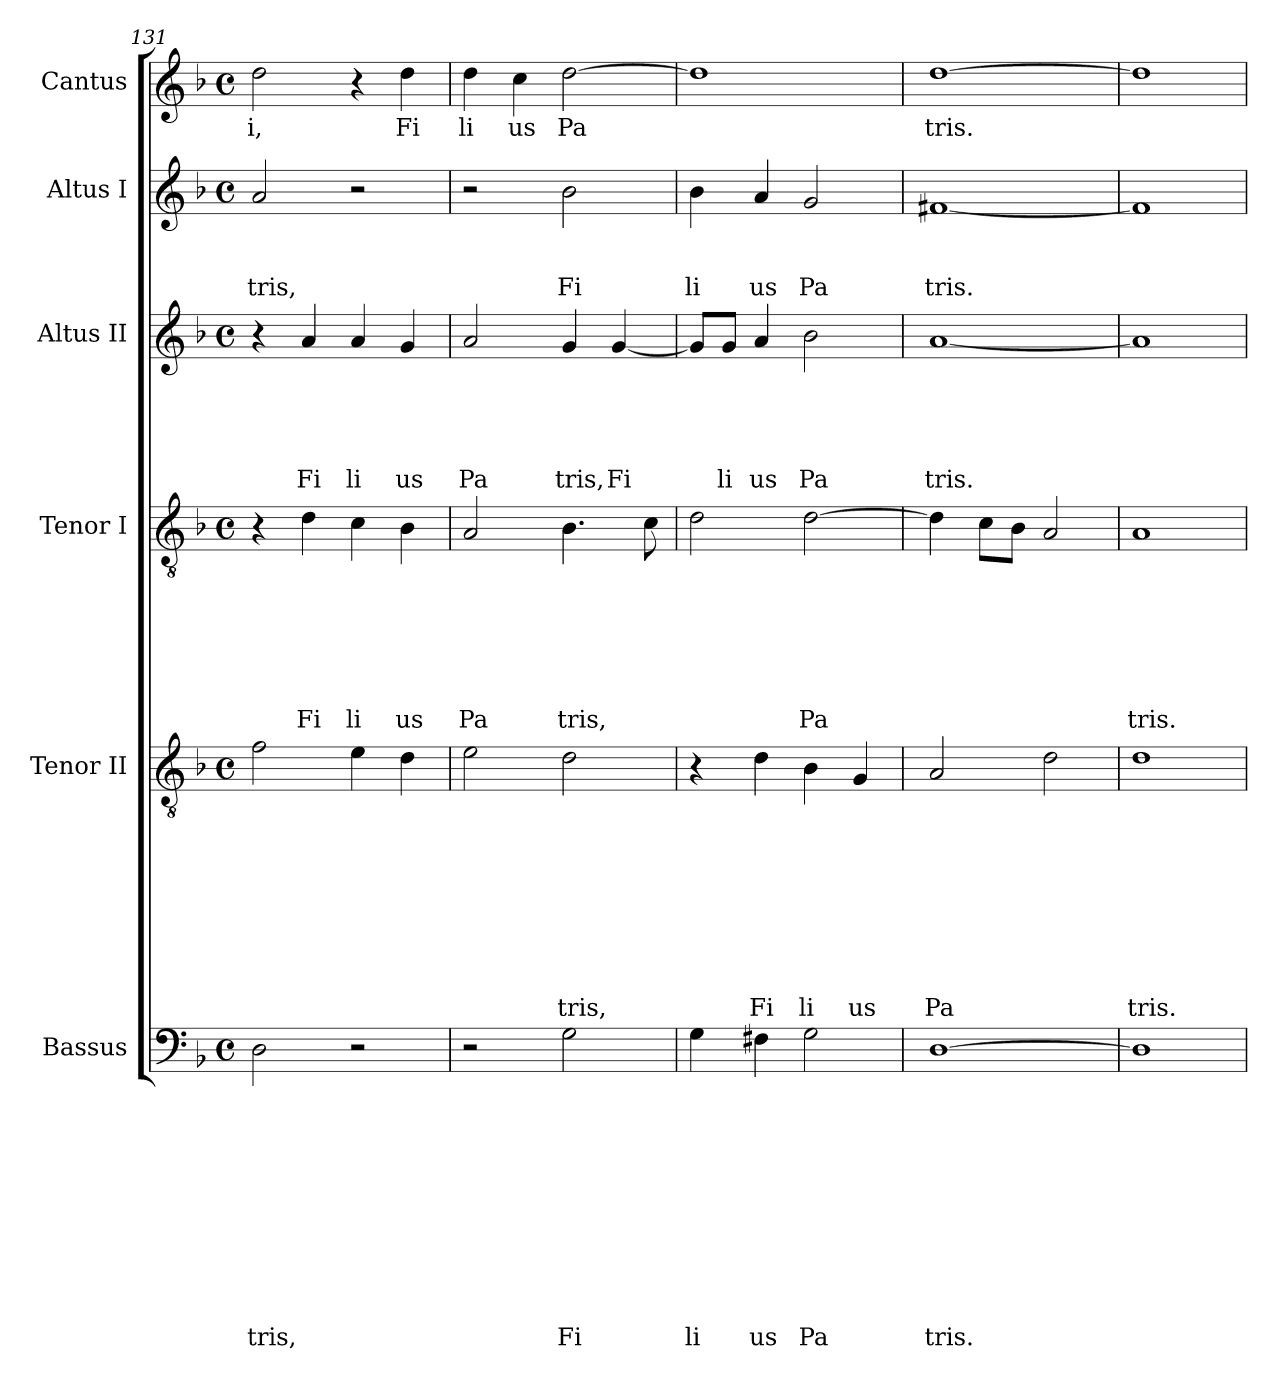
**kern	**text	**text	**text	**text	**text	**text	**text	**text	**text	**text	**text	**kern	**text	**text	**text	**text	**text	**text	**text	**text	**text	**kern	**text	**text	**text	**text	**text	**text	**text	**kern	**text	**text	**text	**text	**text	**kern	**text	**text	**text	**kern	**text
*part6	*part6	*part6	*part6	*part6	*part6	*part6	*part6	*part6	*part6	*part6	*part6	*part5	*part5	*part5	*part5	*part5	*part5	*part5	*part5	*part5	*part5	*part4	*part4	*part4	*part4	*part4	*part4	*part4	*part4	*part3	*part3	*part3	*part3	*part3	*part3	*part2	*part2	*part2	*part2	*part1	*part1
*staff6	*staff6	*staff6	*staff6	*staff6	*staff6	*staff6	*staff6	*staff6	*staff6	*staff6	*staff6	*staff5	*staff5	*staff5	*staff5	*staff5	*staff5	*staff5	*staff5	*staff5	*staff5	*staff4	*staff4	*staff4	*staff4	*staff4	*staff4	*staff4	*staff4	*staff3	*staff3	*staff3	*staff3	*staff3	*staff3	*staff2	*staff2	*staff2	*staff2	*staff1	*staff1
*I"Bassus	*	*	*	*	*	*	*	*	*	*	*	*I"Tenor II	*	*	*	*	*	*	*	*	*	*I"Tenor I	*	*	*	*	*	*	*	*I"Altus II	*	*	*	*	*	*I"Altus I	*	*	*	*I"Cantus	*
*I'Bassus	*	*	*	*	*	*	*	*	*	*	*	*I'Tenor II	*	*	*	*	*	*	*	*	*	*I'Tenor I	*	*	*	*	*	*	*	*I'Altus II	*	*	*	*	*	*I'Altus I	*	*	*	*I'Cantus	*
*clefF4	*	*	*	*	*	*	*	*	*	*	*	*clefGv2	*	*	*	*	*	*	*	*	*	*clefGv2	*	*	*	*	*	*	*	*clefG2	*	*	*	*	*	*clefG2	*	*	*	*clefG2	*
*k[b-]	*	*	*	*	*	*	*	*	*	*	*	*k[b-]	*	*	*	*	*	*	*	*	*	*k[b-]	*	*	*	*	*	*	*	*k[b-]	*	*	*	*	*	*k[b-]	*	*	*	*k[b-]	*
*F:	*	*	*	*	*	*	*	*	*	*	*	*F:	*	*	*	*	*	*	*	*	*	*F:	*	*	*	*	*	*	*	*F:	*	*	*	*	*	*F:	*	*	*	*F:	*
*M4/4	*	*	*	*	*	*	*	*	*	*	*	*M4/4	*	*	*	*	*	*	*	*	*	*M4/4	*	*	*	*	*	*	*	*M4/4	*	*	*	*	*	*M4/4	*	*	*	*M4/4	*
*met(c)	*	*	*	*	*	*	*	*	*	*	*	*met(c)	*	*	*	*	*	*	*	*	*	*met(c)	*	*	*	*	*	*	*	*met(c)	*	*	*	*	*	*met(c)	*	*	*	*met(c)	*
=131	=131	=131	=131	=131	=131	=131	=131	=131	=131	=131	=131	=131	=131	=131	=131	=131	=131	=131	=131	=131	=131	=131	=131	=131	=131	=131	=131	=131	=131	=131	=131	=131	=131	=131	=131	=131	=131	=131	=131	=131	=131
!	!	!	!	!	!	!	!	!	!	!	!LO:LY:b	!	!	!	!	!	!	!	!	!	!	!	!	!	!	!	!	!	!	!	!	!	!	!	!	!	!	!	!LO:LY:b	!	!LO:LY:b
2D\	.	.	.	.	.	.	.	.	.	.	tris,	2f\	.	.	.	.	.	.	.	.	.	4r	.	.	.	.	.	.	.	4r	.	.	.	.	.	2a/	.	.	tris,	2dd\	i,
!	!	!	!	!	!	!	!	!	!	!	!	!	!	!	!	!	!	!	!	!	!	!	!	!	!	!	!	!	!LO:LY:b	!	!	!	!	!	!LO:LY:b	!	!	!	!	!	!
.	.	.	.	.	.	.	.	.	.	.	.	.	.	.	.	.	.	.	.	.	.	4d\	.	.	.	.	.	.	Fi	4a/	.	.	.	.	Fi	.	.	.	.	.	.
!	!	!	!	!	!	!	!	!	!	!	!	!	!	!	!	!	!	!	!	!	!	!	!	!	!	!	!	!	!LO:LY:b	!	!	!	!	!	!LO:LY:b	!	!	!	!	!	!
2r	.	.	.	.	.	.	.	.	.	.	.	4e\	.	.	.	.	.	.	.	.	.	4c\	.	.	.	.	.	.	li	4a/	.	.	.	.	li	2r	.	.	.	4r	.
!	!	!	!	!	!	!	!	!	!	!	!	!	!	!	!	!	!	!	!	!	!	!	!	!	!	!	!	!	!LO:LY:b	!	!	!	!	!	!LO:LY:b	!	!	!	!	!	!LO:LY:b
.	.	.	.	.	.	.	.	.	.	.	.	4d\	.	.	.	.	.	.	.	.	.	4B-\	.	.	.	.	.	.	us	4g/	.	.	.	.	us	.	.	.	.	4dd\	Fi
=132	=132	=132	=132	=132	=132	=132	=132	=132	=132	=132	=132	=132	=132	=132	=132	=132	=132	=132	=132	=132	=132	=132	=132	=132	=132	=132	=132	=132	=132	=132	=132	=132	=132	=132	=132	=132	=132	=132	=132	=132	=132
!	!	!	!	!	!	!	!	!	!	!	!	!	!	!	!	!	!	!	!	!	!	!	!	!	!	!	!	!	!LO:LY:b	!	!	!	!	!	!LO:LY:b	!	!	!	!	!	!LO:LY:b
2r	.	.	.	.	.	.	.	.	.	.	.	2e\	.	.	.	.	.	.	.	.	.	2A/	.	.	.	.	.	.	Pa	2a/	.	.	.	.	Pa	2r	.	.	.	4dd\	li
!	!	!	!	!	!	!	!	!	!	!	!	!	!	!	!	!	!	!	!	!	!	!	!	!	!	!	!	!	!	!	!	!	!	!	!	!	!	!	!	!	!LO:LY:b
.	.	.	.	.	.	.	.	.	.	.	.	.	.	.	.	.	.	.	.	.	.	.	.	.	.	.	.	.	.	.	.	.	.	.	.	.	.	.	.	4cc\	us
!	!	!	!	!	!	!	!	!	!	!	!LO:LY:b	!	!	!	!	!	!	!	!	!	!LO:LY:b	!	!	!	!	!	!	!	!LO:LY:b	!	!	!	!	!	!LO:LY:b	!	!	!	!LO:LY:b	!	!LO:LY:b
2G\	.	.	.	.	.	.	.	.	.	.	Fi	2d\	.	.	.	.	.	.	.	.	tris,	4.B-\	.	.	.	.	.	.	tris,	4g/	.	.	.	.	tris,	2b-\	.	.	Fi	[>2dd\	Pa
!	!	!	!	!	!	!	!	!	!	!	!	!	!	!	!	!	!	!	!	!	!	!	!	!	!	!	!	!	!	!	!	!	!	!	!LO:LY:b	!	!	!	!	!	!
.	.	.	.	.	.	.	.	.	.	.	.	.	.	.	.	.	.	.	.	.	.	.	.	.	.	.	.	.	.	[<4g/	.	.	.	.	Fi	.	.	.	.	.	.
.	.	.	.	.	.	.	.	.	.	.	.	.	.	.	.	.	.	.	.	.	.	8c\	.	.	.	.	.	.	.	.	.	.	.	.	.	.	.	.	.	.	.
=133	=133	=133	=133	=133	=133	=133	=133	=133	=133	=133	=133	=133	=133	=133	=133	=133	=133	=133	=133	=133	=133	=133	=133	=133	=133	=133	=133	=133	=133	=133	=133	=133	=133	=133	=133	=133	=133	=133	=133	=133	=133
!	!	!	!	!	!	!	!	!	!	!	!LO:LY:b	!	!	!	!	!	!	!	!	!	!	!	!	!	!	!	!	!	!	!	!	!	!	!	!	!	!	!	!LO:LY:b	!	!
4G\	.	.	.	.	.	.	.	.	.	.	li	4r	.	.	.	.	.	.	.	.	.	2d\	.	.	.	.	.	.	.	8g/L]	.	.	.	.	.	4b-\	.	.	li	1dd]	.
!	!	!	!	!	!	!	!	!	!	!	!	!	!	!	!	!	!	!	!	!	!	!	!	!	!	!	!	!	!	!	!	!	!	!	!LO:LY:b	!	!	!	!	!	!
.	.	.	.	.	.	.	.	.	.	.	.	.	.	.	.	.	.	.	.	.	.	.	.	.	.	.	.	.	.	8g/J	.	.	.	.	li	.	.	.	.	.	.
!	!	!	!	!	!	!	!	!	!	!	!LO:LY:b	!	!	!	!	!	!	!	!	!	!LO:LY:b	!	!	!	!	!	!	!	!	!	!	!	!	!	!LO:LY:b	!	!	!	!LO:LY:b	!	!
4F#X\	.	.	.	.	.	.	.	.	.	.	us	4d\	.	.	.	.	.	.	.	.	Fi	.	.	.	.	.	.	.	.	4a/	.	.	.	.	us	4a/	.	.	us	.	.
!	!	!	!	!	!	!	!	!	!	!	!LO:LY:b	!	!	!	!	!	!	!	!	!	!LO:LY:b	!	!	!	!	!	!	!	!LO:LY:b	!	!	!	!	!	!LO:LY:b	!	!	!	!LO:LY:b	!	!
2G\	.	.	.	.	.	.	.	.	.	.	Pa	4B-\	.	.	.	.	.	.	.	.	li	[>2d\	.	.	.	.	.	.	Pa	2b-\	.	.	.	.	Pa	2g/	.	.	Pa	.	.
!	!	!	!	!	!	!	!	!	!	!	!	!	!	!	!	!	!	!	!	!	!LO:LY:b	!	!	!	!	!	!	!	!	!	!	!	!	!	!	!	!	!	!	!	!
.	.	.	.	.	.	.	.	.	.	.	.	4G/	.	.	.	.	.	.	.	.	us	.	.	.	.	.	.	.	.	.	.	.	.	.	.	.	.	.	.	.	.
=134	=134	=134	=134	=134	=134	=134	=134	=134	=134	=134	=134	=134	=134	=134	=134	=134	=134	=134	=134	=134	=134	=134	=134	=134	=134	=134	=134	=134	=134	=134	=134	=134	=134	=134	=134	=134	=134	=134	=134	=134	=134
!	!	!	!	!	!	!	!	!	!	!	!LO:LY:b	!	!	!	!	!	!	!	!	!	!LO:LY:b	!	!	!	!	!	!	!	!	!	!	!	!	!	!LO:LY:b	!	!	!	!LO:LY:b	!	!LO:LY:b
[>1D	.	.	.	.	.	.	.	.	.	.	tris.	2A/	.	.	.	.	.	.	.	.	Pa	4d\]	.	.	.	.	.	.	.	[<1a	.	.	.	.	tris.	[<1f#X	.	.	tris.	[>1dd	tris.
.	.	.	.	.	.	.	.	.	.	.	.	.	.	.	.	.	.	.	.	.	.	8c\L	.	.	.	.	.	.	.	.	.	.	.	.	.	.	.	.	.	.	.
.	.	.	.	.	.	.	.	.	.	.	.	.	.	.	.	.	.	.	.	.	.	8B-\J	.	.	.	.	.	.	.	.	.	.	.	.	.	.	.	.	.	.	.
.	.	.	.	.	.	.	.	.	.	.	.	2d\	.	.	.	.	.	.	.	.	.	2A/	.	.	.	.	.	.	.	.	.	.	.	.	.	.	.	.	.	.	.
=135	=135	=135	=135	=135	=135	=135	=135	=135	=135	=135	=135	=135	=135	=135	=135	=135	=135	=135	=135	=135	=135	=135	=135	=135	=135	=135	=135	=135	=135	=135	=135	=135	=135	=135	=135	=135	=135	=135	=135	=135	=135
!	!	!	!	!	!	!	!	!	!	!	!	!	!	!	!	!	!	!	!	!	!LO:LY:b	!	!	!	!	!	!	!	!LO:LY:b	!	!	!	!	!	!	!	!	!	!	!	!
1D]	.	.	.	.	.	.	.	.	.	.	.	1d	.	.	.	.	.	.	.	.	tris.	1A	.	.	.	.	.	.	tris.	1a]	.	.	.	.	.	1f#]	.	.	.	1dd]	.
=	=	=	=	=	=	=	=	=	=	=	=	=	=	=	=	=	=	=	=	=	=	=	=	=	=	=	=	=	=	=	=	=	=	=	=	=	=	=	=	=	=
*-	*-	*-	*-	*-	*-	*-	*-	*-	*-	*-	*-	*-	*-	*-	*-	*-	*-	*-	*-	*-	*-	*-	*-	*-	*-	*-	*-	*-	*-	*-	*-	*-	*-	*-	*-	*-	*-	*-	*-	*-	*-
